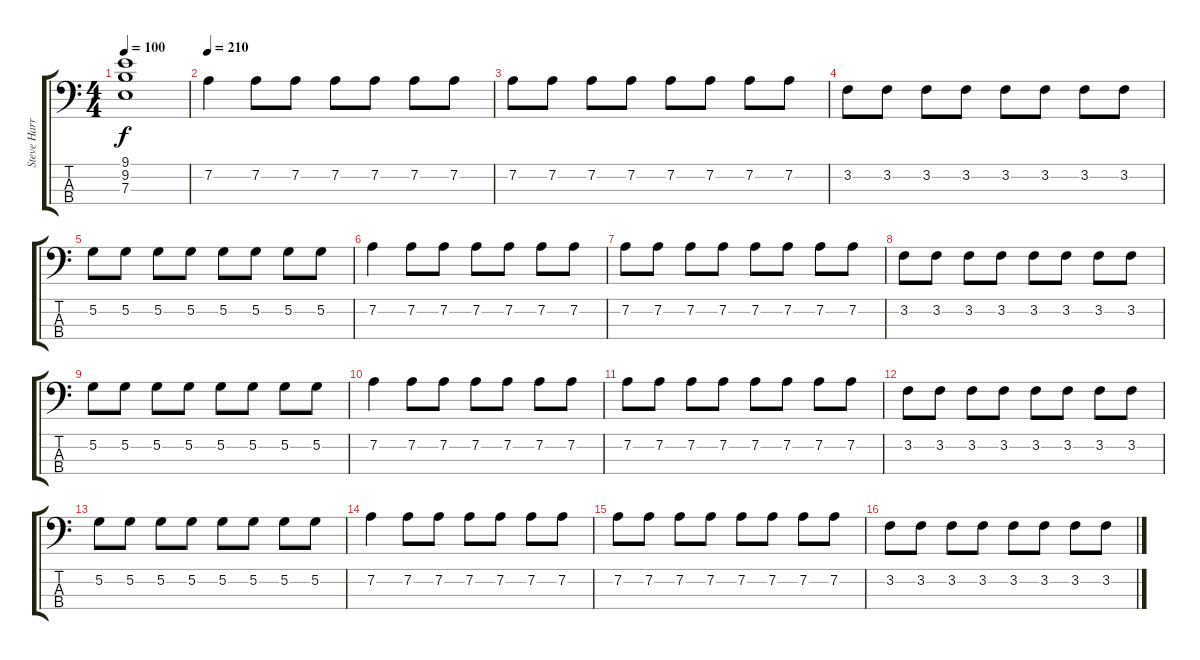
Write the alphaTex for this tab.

\track ("Steve Harris" "Steve Harr") {instrument slapbass2}
\staff {score tabs}
\tuning (G2 D2 A1 E1) {hide}
\ts (4 4)
\tempo 100
\clef f4
\ks c
(9.1 9.2 7.3).1{dy f} |
\tempo 210
7.2.4 7.2.8 7.2.8 7.2.8 7.2.8 7.2.8 7.2.8 |
7.2.8 7.2.8 7.2.8 7.2.8 7.2.8 7.2.8 7.2.8 7.2.8 |
3.2.8 3.2.8 3.2.8 3.2.8 3.2.8 3.2.8 3.2.8 3.2.8 |
5.2.8 5.2.8 5.2.8 5.2.8 5.2.8 5.2.8 5.2.8 5.2.8 |
7.2.4 7.2.8 7.2.8 7.2.8 7.2.8 7.2.8 7.2.8 |
7.2.8 7.2.8 7.2.8 7.2.8 7.2.8 7.2.8 7.2.8 7.2.8 |
3.2.8 3.2.8 3.2.8 3.2.8 3.2.8 3.2.8 3.2.8 3.2.8 |
5.2.8 5.2.8 5.2.8 5.2.8 5.2.8 5.2.8 5.2.8 5.2.8 |
7.2.4 7.2.8 7.2.8 7.2.8 7.2.8 7.2.8 7.2.8 |
7.2.8 7.2.8 7.2.8 7.2.8 7.2.8 7.2.8 7.2.8 7.2.8 |
3.2.8 3.2.8 3.2.8 3.2.8 3.2.8 3.2.8 3.2.8 3.2.8 |
5.2.8 5.2.8 5.2.8 5.2.8 5.2.8 5.2.8 5.2.8 5.2.8 |
7.2.4 7.2.8 7.2.8 7.2.8 7.2.8 7.2.8 7.2.8 |
7.2.8 7.2.8 7.2.8 7.2.8 7.2.8 7.2.8 7.2.8 7.2.8 |
3.2.8 3.2.8 3.2.8 3.2.8 3.2.8 3.2.8 3.2.8 3.2.8
